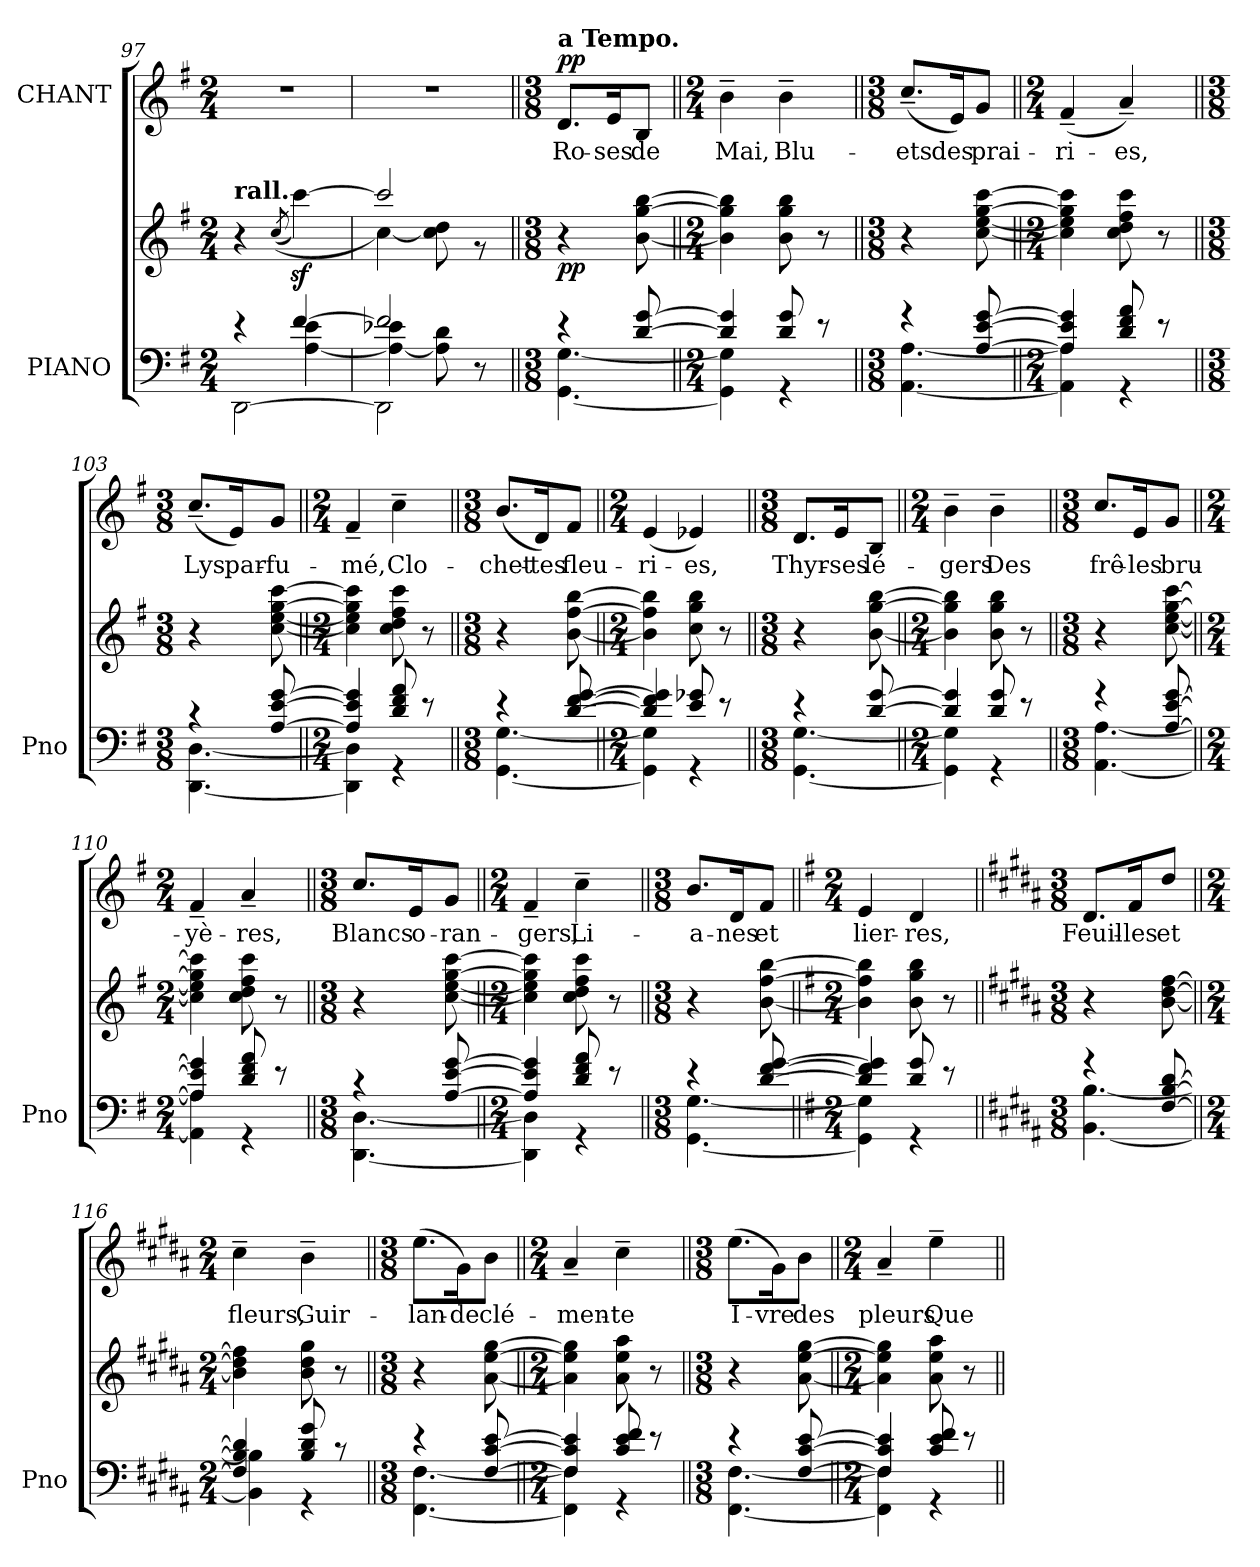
**kern	**kern	**dynam	**kern	**text	**dynam
*part2	*part2	*part2	*part1	*part1	*part1
*staff3	*staff2	*staff2/3	*staff1	*staff1	*staff1
*I"PIANO	*	*	*I"CHANT	*	*
*I'Pno	*	*	*	*	*
*clefF4	*clefG2	*	*clefG2	*	*
*k[f#]	*k[f#]	*	*k[f#]	*	*
*M2/4	*M2/4	*	*M2/4	*	*
=97	=97	=97	=97	=97	=97
*^	*	*	*	*	*
*	*^	*	*	*	*	*
!	!	!	!LO:TX:a:B:t=rall.	!	!	!	!
4r	4ryy	[2DD\	4r	.	2r	.	.
.	.	.	((8qcc/	.	.	.	.
[4f#/	[4A\ 4e\	.	[>4cccz<\)	.	.	.	.
=98	=98	=98	=98	=98	=98	=98	=98
*	*	*	*^	*	*	*	*
2f#/]	4A\_ 4e-X\	2DD\]	2ccc/]	[4cc\)	.	2r	.	.
.	8A\] 8d\	.	.	8cc\] 8dd\	.	.	.	.
.	8r	.	.	8r	.	.	.	.
*v	*v	*v	*	*	*	*	*	*
*	*v	*v	*	*	*	*
=99||	=99||	=99||	=99||	=99||	=99||
*M3/8	*M3/8	*	*M3/8	*	*
*^	*^	*	*	*	*
!	!	!	!	!	!LO:TX:a:B:t=a Tempo.	!	!
!	!	!LO:TX:a:B:t=a Tempo.	!	!	!	!	!
!	!	!	!	!LO:DY:b	!	!	!LO:DY:a
*	*	*v	*v	*	*	*	*
4r	[4.GG\ [4.G\	4r	pp	8.d/L	Ro-	pp
.	.	.	.	16e/K	-ses	.
[8d/ [8g/	.	[8b\ [8gg\ [8bb\	.	8B/J	de	.
=100||	=100||	=100||	=100||	=100||	=100||	=100||
*M2/4	*	*M2/4	*	*M2/4	*	*
4d/] 4g/]	4GG\] 4G\]	4b\] 4gg\] 4bb\]	.	4b~\	Mai,	.
8d/ 8g/	4r	8b\ 8gg\ 8bb\	.	4b~\	Blu-	.
8r	.	8r	.	.	.	.
=101||	=101||	=101||	=101||	=101||	=101||	=101||
*M3/8	*	*M3/8	*	*M3/8	*	*
4r	[4.AA\ [4.A\	4r	.	(8.cc~/L	-ets	.
.	.	.	.	16e/K)	des	.
[8A/ [8e/ [8g/	.	[8cc\ [<8ee\ [8gg\ [8ccc\	.	8g/J	prai-	.
=102||	=102||	=102||	=102||	=102||	=102||	=102||
*M2/4	*	*M2/4	*	*M2/4	*	*
4A/] 4e/] 4g/]	4AA\] 4A\]	4cc\] 4ee\] 4gg\] 4ccc\]	.	(4f#~/	-ri-	.
8d/ 8f#/ 8a/	4r	8cc\ 8dd\ 8ff#\ 8ccc\	.	4a~/)	-es,	.
8r	.	8r	.	.	.	.
=103||	=103||	=103||	=103||	=103||	=103||	=103||
*M3/8	*	*M3/8	*	*M3/8	*	*
4r	[4.DD\ [4.D\	4r	.	(8.cc~/L	Lys	.
.	.	.	.	16e/K)	par-	.
[8A/ [8e/ [8g/	.	[8cc\ [<8ee\ [8gg\ [8ccc\	.	8g/J	-fu-	.
=104||	=104||	=104||	=104||	=104||	=104||	=104||
*M2/4	*	*M2/4	*	*M2/4	*	*
4A/] 4e/] 4g/]	4DD\] 4D\]	4cc\] 4ee\] 4gg\] 4ccc\]	.	4f#~/	-mé,	.
8d/ 8f#/ 8a/	4r	8cc\ 8dd\ 8ff#\ 8ccc\	.	4cc~\	Clo-	.
8r	.	8r	.	.	.	.
=105||	=105||	=105||	=105||	=105||	=105||	=105||
*M3/8	*	*M3/8	*	*M3/8	*	*
4r	[4.GG\ [4.G\	4r	.	(<8.b/L	-chet-	.
.	.	.	.	16d/K)	-tes	.
[8d/ [8f#/ [8g/	.	[8b\ [8ff#\ [8bb\	.	8f#/J	fleu-	.
=106||	=106||	=106||	=106||	=106||	=106||	=106||
*M2/4	*	*M2/4	*	*M2/4	*	*
4d/] 4f#/] 4g/]	4GG\] 4G\]	4b\] 4ff#\] 4bb\]	.	(4e/	-ri-	.
8e/ 8g-X/	4r	8cc\ 8gg\ 8bb\	.	4e-X/)	-es,	.
8r	.	8r	.	.	.	.
=107||	=107||	=107||	=107||	=107||	=107||	=107||
*M3/8	*	*M3/8	*	*M3/8	*	*
4r	[4.GG\ [4.G\	4r	.	8.d/L	Thyr-	.
.	.	.	.	16e/K	-ses	.
!	!	!	!LO:DY:b	!	!	!
!	!	!	!LO:DY:n=1:b	!	!	!
[8d/ [8g/	.	[8b\ [8gg\ [8bb\	other-dynamics pp	8B/J	lé-	.
=108||	=108||	=108||	=108||	=108||	=108||	=108||
*M2/4	*	*M2/4	*	*M2/4	*	*
4d/] 4g/]	4GG\] 4G\]	4b\] 4gg\] 4bb\]	.	4b~\	-gers	.
8d/ 8g/	4r	8b\ 8gg\ 8bb\	.	4b~\	Des	.
8r	.	8r	.	.	.	.
=109||	=109||	=109||	=109||	=109||	=109||	=109||
*M3/8	*	*M3/8	*	*M3/8	*	*
4r	[4.AA\ [4.A\	4r	.	8.cc/L	frê-	.
.	.	.	.	16e/K	-les	.
[8A/ [8e/ [8g/	.	[8cc\ [<8ee\ [8gg\ [8ccc\	.	8g/J	bru-	.
=110||	=110||	=110||	=110||	=110||	=110||	=110||
*M2/4	*	*M2/4	*	*M2/4	*	*
4A/] 4e/] 4g/]	4AA\] 4A\]	4cc\] 4ee\] 4gg\] 4ccc\]	.	4f#~/	-yè-	.
8d/ 8f#/ 8a/	4r	8cc\ 8dd\ 8ff#\ 8ccc\	.	4a~/	-res,	.
8r	.	8r	.	.	.	.
=111||	=111||	=111||	=111||	=111||	=111||	=111||
*M3/8	*	*M3/8	*	*M3/8	*	*
4r	[4.DD\ [4.D\	4r	.	8.cc/L	Blancs	.
.	.	.	.	16e/K	o-	.
[8A/ [8e/ [8g/	.	[8cc\ [<8ee\ [8gg\ [8ccc\	.	8g/J	-ran-	.
=112||	=112||	=112||	=112||	=112||	=112||	=112||
*M2/4	*	*M2/4	*	*M2/4	*	*
4A/] 4e/] 4g/]	4DD\] 4D\]	4cc\] 4ee\] 4gg\] 4ccc\]	.	4f#~/	-gers,	.
8d/ 8f#/ 8a/	4r	8cc\ 8dd\ 8ff#\ 8ccc\	.	4cc~\	Li-	.
8r	.	8r	.	.	.	.
=113||	=113||	=113||	=113||	=113||	=113||	=113||
*M3/8	*	*M3/8	*	*M3/8	*	*
4r	[4.GG\ [4.G\	4r	.	8.b/L	-a-	.
.	.	.	.	16d/K	-nes	.
[8d/ [8f#/ [8g/	.	[8b\ [8ff#\ [8bb\	.	8f#/J	et	.
=114||	=114||	=114||	=114||	=114||	=114||	=114||
*k[f#]	*	*k[f#]	*	*k[f#]	*	*
*M2/4	*	*M2/4	*	*M2/4	*	*
4d/] 4f#/] 4g/]	4GG\] 4G\]	4b\] 4ff#\] 4bb\]	.	4e/	lier-	.
8d/ 8g/	4r	8b\ 8gg\ 8bb\	.	4d/	-res,	.
8r	.	8r	.	.	.	.
=115||	=115||	=115||	=115||	=115||	=115||	=115||
*k[f#c#g#d#a#]	*	*k[f#c#g#d#a#]	*	*k[f#c#g#d#a#]	*	*
*M3/8	*	*M3/8	*	*M3/8	*	*
!	!	!	!LO:DY:b	!	!	!
!	!	!	!LO:DY:n=1:b	!	!	!LO:DY:a
!	!	!	!	!	!	!LO:DY:n=1:a
4r	[4.BB\ [4.B\	4r	other-dynamics f	8.d#/L	Feuil-	other-dynamics f
.	.	.	.	16f#/K	-les	.
[8F#/ [8B/ [8d#/	.	[8b\ [8dd#\ [8ff#\	.	8dd#/J	et	.
=116||	=116||	=116||	=116||	=116||	=116||	=116||
*M2/4	*	*M2/4	*	*M2/4	*	*
4F#/] 4B/] 4d#/]	4BB\] 4B\]	4b\] 4dd#\] 4ff#\]	.	4cc#~\	fleurs,	.
8B/ 8d#/ 8g#/	4r	8b\ 8dd#\ 8gg#\	.	4b~\	Guir-	.
8r	.	8r	.	.	.	.
=117||	=117||	=117||	=117||	=117||	=117||	=117||
*M3/8	*	*M3/8	*	*M3/8	*	*
4r	[4.FF#\ [4.F#\	4r	.	(8.ee\L	-lan-	.
.	.	.	.	16g#\K)	-de	.
[8F#/ [8c#/ [8e/	.	[8a#\ [8ee\ [8gg#\	.	8b\J	clé-	.
=118||	=118||	=118||	=118||	=118||	=118||	=118||
*M2/4	*	*M2/4	*	*M2/4	*	*
4F#/] 4c#/] 4e/]	4FF#\] 4F#\]	4a#\] 4ee\] 4gg#\]	.	4a#~>/	-men-	.
8c#/ 8e/ 8f#/	4r	8a#\ 8ee\ 8aa#\	.	4cc#~\	-te	.
8r	.	8r	.	.	.	.
=119||	=119||	=119||	=119||	=119||	=119||	=119||
*M3/8	*	*M3/8	*	*M3/8	*	*
4r	[4.FF#\ [4.F#\	4r	.	(8.ee\L	I-	.
.	.	.	.	16g#\K)	-vre	.
[8F#/ [8c#/ [8e/	.	[8a#\ [8ee\ [8gg#\	.	8b\J	des	.
=120||	=120||	=120||	=120||	=120||	=120||	=120||
*M2/4	*	*M2/4	*	*M2/4	*	*
4F#/] 4c#/] 4e/]	4FF#\] 4F#\]	4a#\] 4ee\] 4gg#\]	.	4a#~/	pleurs	.
8c#/ 8e/ 8f#/	4r	8a#\ 8ee\ 8aa#\	.	4ee~\	Que	.
8r	.	8r	.	.	.	.
*v	*v	*	*	*	*	*
=||	=||	=||	=||	=||	=||
*-	*-	*-	*-	*-	*-
